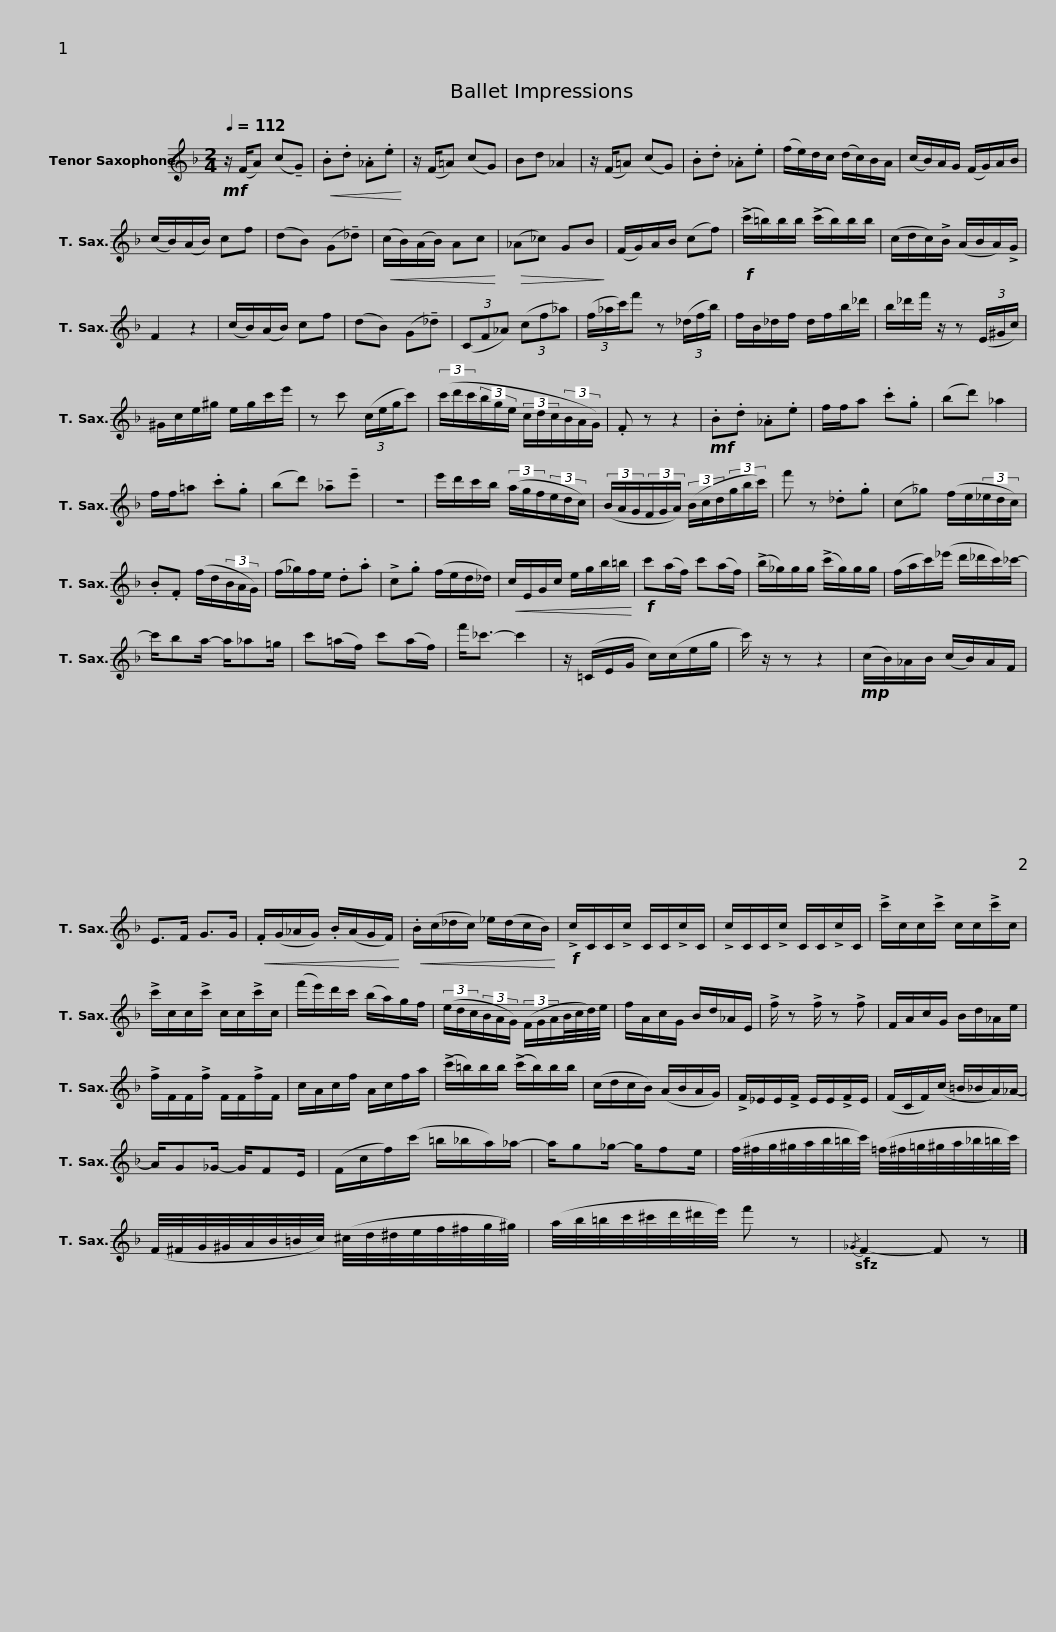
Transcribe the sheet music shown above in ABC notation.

X:1
L:1/8
Q:1/4=112
M:2/4
I:linebreak $
K:none
V:1 treble transpose=-14
V:1
[K:F]!mf! z/ (F/A) (c!tenuto!G) |!<(! .B.d ._A.e!<)! | z/ (F/=A) (cG) | Bd _A2 | z/ (F/=A) (cG) | %5
 .B.d ._A.e | (f/e/)d/c/ (d/c/)B/A/ | (c/B/)A/G/ (F/G/)A/B/ |$ (c/B/)(A/B/) cf | (dB) (G!tenuto!_d) | %10
!<(! (c/B/)(A/B/) Ac!<)! |!>(! (_A_c) GB!>)! | (F/G/)A/B/ (cf) |!f! (!>!c'/=b/)b/b/ (!>!c'/b/)b/b/ | (c/d/c/)!>!B/ (A/B/A/)!>!G/ | %15
 F2 z2 |$ (c/B/)(A/B/) cf | (dB) (G!tenuto!_d) | (3(CF_A) (3(cf_a) | (3(f/_a/c'/)f' z (3(_d/f/b/) | %20
 f/B/_d/f/ d/f/b/_d'/ | b/_d'/f'/ z/ z (3(E/^G/c/) |$ ^G/c/e/^g/ e/g/c'/e'/ | z c' (3(c/e/g/c') | (3(c'/d'/c'/(3b/g/e/ (3c/d/c/(3B/A/G/) | %25
 .F z z2 |!mf! .B.d ._A.e | f/f/a .c'.g | (bd') _a2 |$ f/f/=a .c'.g | %30
 (bd') !tenuto!_a!tenuto!e' | z4 | e'/d'/c'/b/ (3(a/g/f/(3e/d/c/) | (3(B/A/G/(3F/G/A/) (3(B/c/d/(3g/b/c'/) | f' z ._d.g |$ %35
 (c_g) (f/e/(3_e/d/c/) | .B.F (f/d/(3B/A/G/) | (f/_g/)f/e/ .d.a | !>!c.g (f/e/d/_d/) |!<(! c/E/G/c/ e/g/b/=b/!<)! | %40
!f! c'(a/f/) c'(a/f/) |$ (!>!b/_g/)g/g/ (!>!c'/g/)g/g/ | (f/a/c'/)(_e'/ d'/_d'/c'/)_c'/- | c'/ba/- a/_a=g/ | c'(=a/f/) c'(a/f/) | %45
 f'<_c'- c'2 | z/ (=C/E/G/ c/)(c/e/g/ |$ c'/) z/ z z2 |!mp! (c/B/)_A/B/ (c/B/)A/F/ | E>F G>G | %50
!<(! .F/(G/_A/G/) .B/(A/G/F/)!<)! |!<(! .B/(c/_d/c/) _e/(d/c/B/)!<)! |!f! !>!c/C/C/!>!c/ C/C/!>!c/C/ |$ !>!c/C/C/!>!c/ C/C/!>!c/C/ | !>!c'/c/c/!>!c'/ c/c/!>!c'/c/ | %55
 !>!c'/c/c/!>!c'/ c/c/!>!c'/c/ | (f'/e'/)d'/c'/ (b/a/)g/f/ | (3(e/d/c/(3B/A/G/) (3(F/G/A/B/4c/4d/4)e/4 |$ f/A/c/G/ B/d/_A/E/ | !>!f/ z !>!f/ z !>!f | %60
 F/A/c/G/ B/d/_A/e/ | !>!f/F/F/!>!f/ F/F/!>!f/F/ | c/A/c/f/ A/c/f/a/ | (!>!c'/=b/)b/b/ (!>!c'/b/)b/b/ |$ (c/d/c/B/) (A/B/A/G/) | %65
 !>!F/_E/E/!>!F/ E/E/!>!F/E/ | (F/C/F/)(c/ =B/_B/A/)_A/- | A/G_G/- G/FE/ | (F/c/f/)(c'/ =b/_b/a/)_a/- | a/g_g/- g/fe/ |$ %70
 (f/4^f/4g/4^g/4a/4b/4=b/4c'/4) (=f/4^f/4=g/4^g/4a/4_b/4=b/4c'/4) | (F/4^F/4G/4^G/4A/4B/4=B/4c/4) (^c/4d/4^d/4e/4f/4^f/4g/4^g/4) |$ (a/4b/4=b/4c'/4^c'/4d'/4^d'/4e'/4) f' z |!sfz!{/_G} F2- F z |] %74
